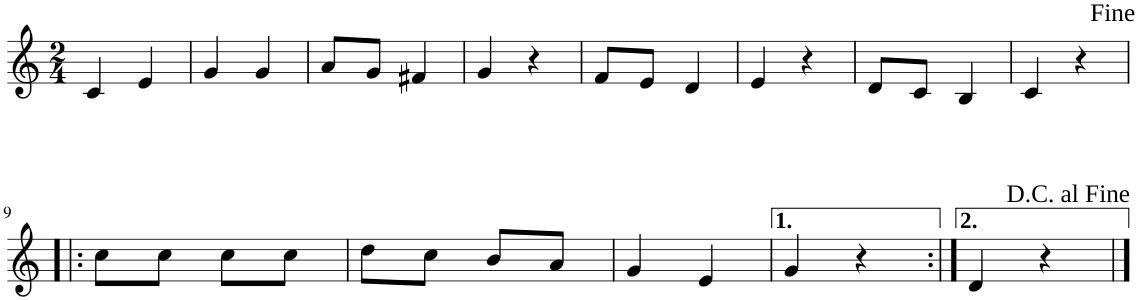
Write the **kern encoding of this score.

**kern
*part1
*staff1
*I"Voice
*clefG2
*k[]
*M2/4
=1
4c/
4e/
=2
4g/
4g/
=3
8a/L
8g/J
4f#X/
=4
4g/
4r
=5
8f/L
8e/J
4d/
=6
4e/
4r
=7
8d/L
8c/J
4B/
=8
4c/
4r
!LO:TX:a:t=<font face="Times New Roman"/>Fine
!!LO:LB:g=z
=9!|:
8cc\L
8cc\J
8cc\L
8cc\J
=10
8dd\L
8cc\J
8b/L
8a/J
=11
4g/
4e/
=12
4g/
4r
=13:|!
4d/
4r
!LO:TX:a:t=<font face="Times New Roman"/>D.C. al Fine
==
*-
